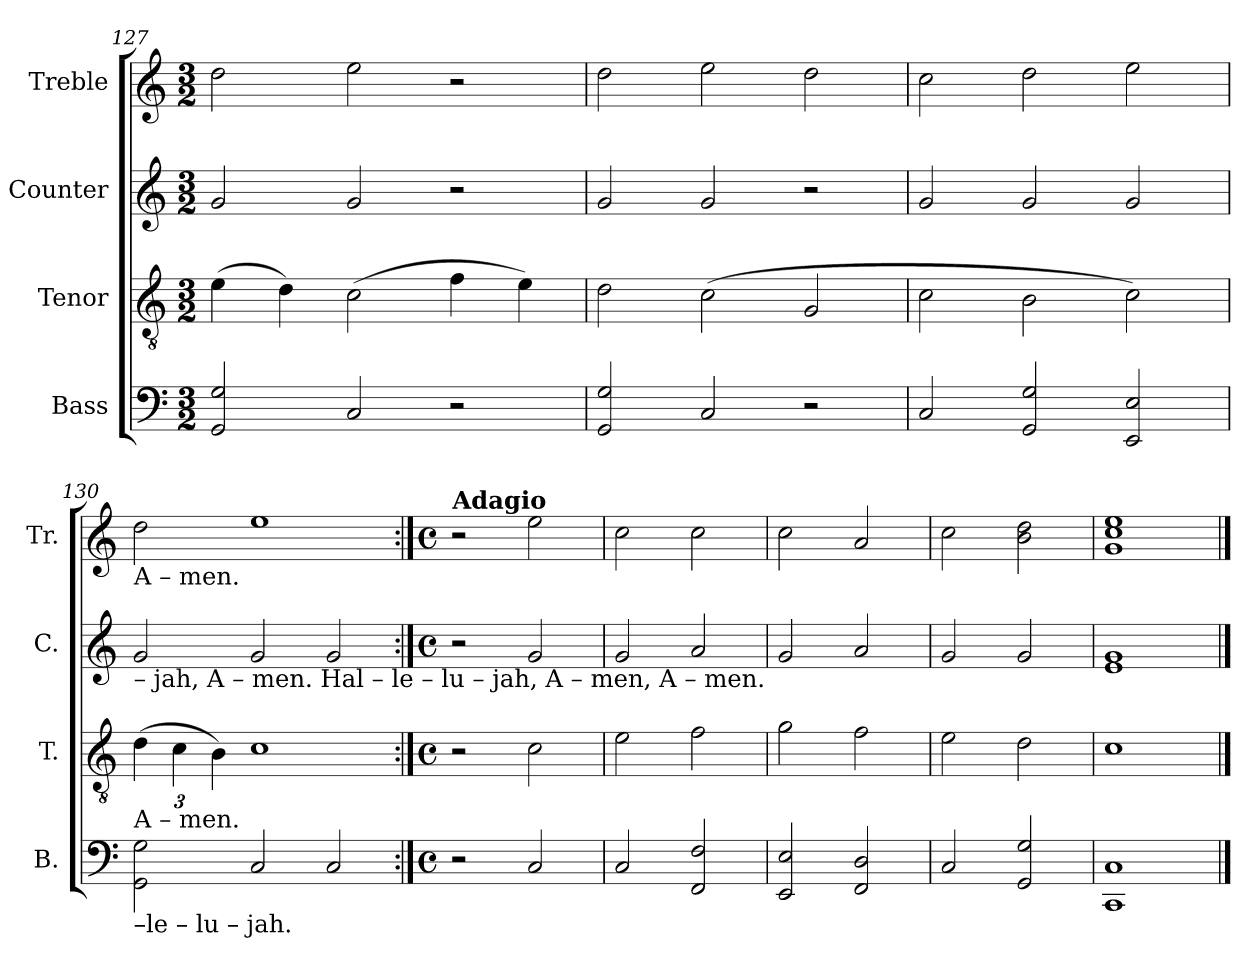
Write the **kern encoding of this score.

**kern	**kern	**kern	**kern
*part4	*part3	*part2	*part1
*staff4	*staff3	*staff2	*staff1
*I"Bass	*I"Tenor	*I"Counter	*I"Treble
*I'B.	*I'T.	*I'C.	*I'Tr.
*clefF4	*clefGv2	*clefG2	*clefG2
*k[]	*k[]	*k[]	*k[]
*M3/2	*M3/2	*M3/2	*M3/2
=127	=127	=127	=127
2GG/ 2G/	(4e\	2g/	2dd\
.	4d\)	.	.
2C/	(2c\	2g/	2ee\
2r	4f\	2r	2r
.	4e\)	.	.
=128	=128	=128	=128
2GG/ 2G/	2d\	2g/	2dd\
2C/	(2c\	2g/	2ee\
2r	2G/	2r	2dd\
=129	=129	=129	=129
2C/	2c\	2g/	2cc\
2GG/ 2G/	2B\	2g/	2dd\
2EE/ 2E/	2c\)	2g/	2ee\
!!LO:LB:g=z
=130	=130	=130	=130
*	*Xbrackettup	*	*
!	!	!	!LO:TX:b:t=A    –   men.
!	!	!LO:TX:b:t=– jah,     A – men.                     Hal – le  – lu  –  jah,  A  – men,  A  –  men.	!
!	!LO:TX:b:t=A    –   men.	!	!
!LO:TX:b:t=–le      –   lu  – jah.	!	!	!
2GG\ 2G\	(6d\	2g/	2dd\
.	6c\	.	.
.	6B\)	.	.
2C/	1c	2g/	1ee
2C/	.	2g/	.
=131:|!	=131:|!	=131:|!	=131:|!
*M4/4	*M4/4	*M4/4	*M4/4
*met(c)	*met(c)	*met(c)	*met(c)
*	*	*	*MM80
!	!	!	!LO:TX:a:B:t=Adagio
2r	2r	2r	2r
2C/	2c\	2g/	2ee\
=132	=132	=132	=132
2C/	2e\	2g/	2cc\
2FF/ 2F/	2f\	2a/	2cc\
=133	=133	=133	=133
2EE/ 2E/	2g\	2g/	2cc\
2FF/ 2D/	2f\	2a/	2a/
=134	=134	=134	=134
2C/	2e\	2g/	2cc\
2GG/ 2G/	2d\	2g/	2b\ 2dd\
=135	=135	=135	=135
1CC 1C	1c	1e 1g	1g 1cc 1ee
==	==	==	==
*-	*-	*-	*-
